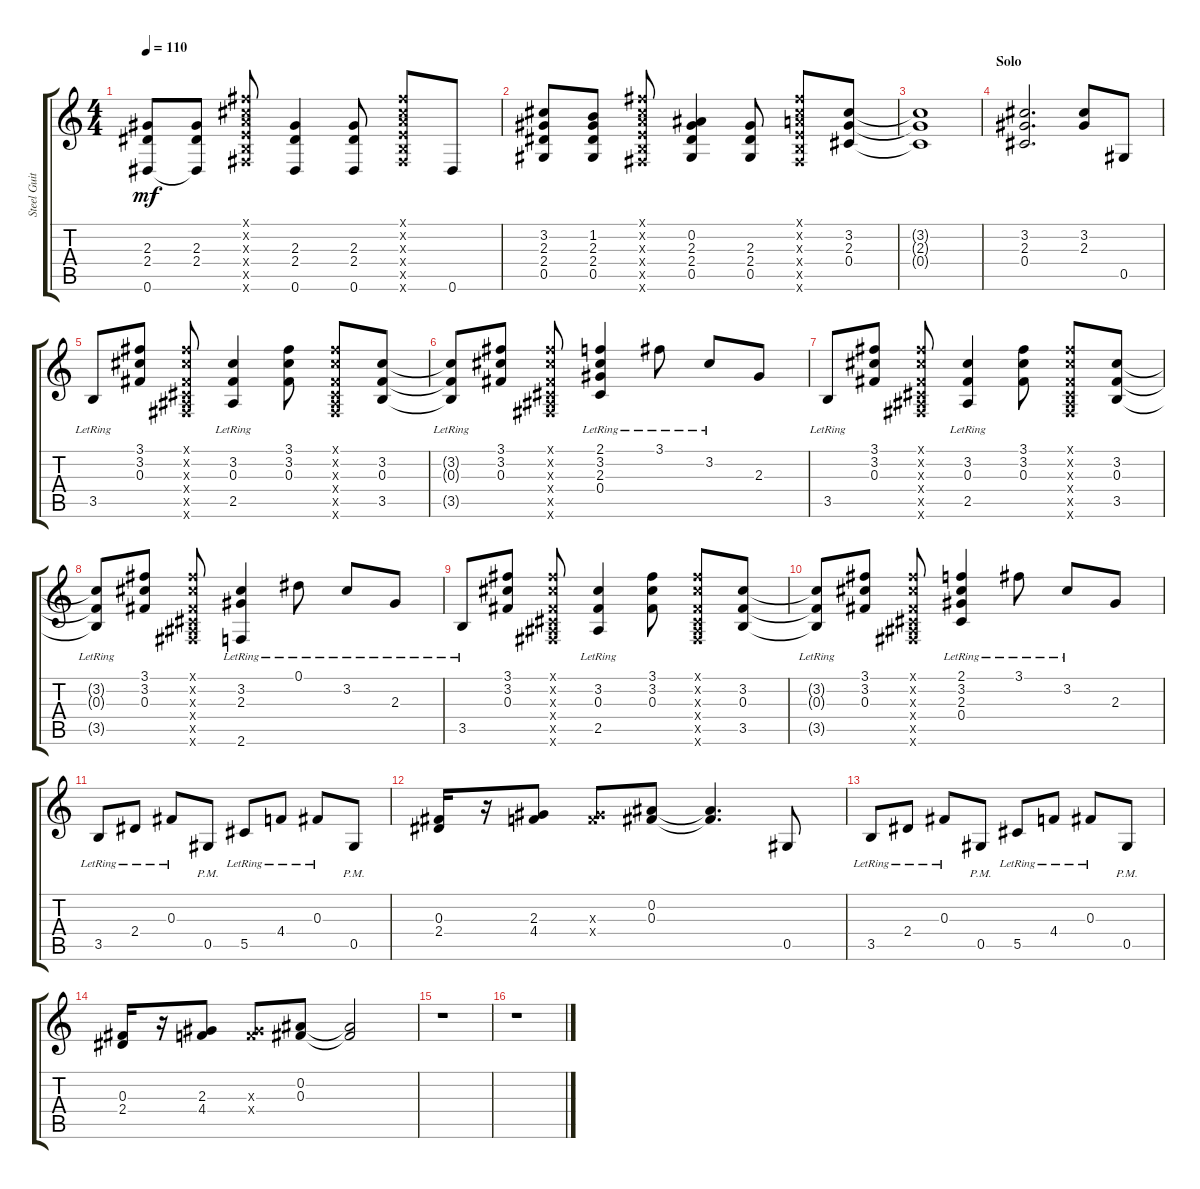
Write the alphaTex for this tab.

\track ("Steel Guitar" "Steel Guit") {instrument acousticguitarnylon}
\staff {score tabs}
\tuning (Eb4 Bb3 Gb3 Db3 Ab2 Eb2) {hide}
\ts (4 4)
\tempo 110
\clef g2
\ks c
(2.3{t} 2.4{t} 0.6{t}).8{dy mf} (2.3 2.4 0.6{t}).8 (3.1{x} 3.2{x} 3.3{x} 3.4{x} 3.5{x} 3.6{x}).8 (2.3 2.4 0.6).4 (2.3 2.4 0.6).8 (3.1{x} 3.2{x} 3.3{x} 3.4{x} 3.5{x} 3.6{x}).8 0.6.8 |
(3.2 2.3 2.4 0.5).8 (1.2 2.3 2.4 0.5).8 (3.1{x} 3.2{x} 3.3{x} 3.4{x} 3.5{x} 3.6{x}).8 (0.2 2.3 2.4 0.5).4 (2.3 2.4 0.5).8 (3.1{x} 3.2{x} 3.3{x} 3.4{x} 3.5{x} 3.6{x}).8 (3.2 2.3 0.4).8 |
(3.2{t} 2.3{t} 0.4{t}).1 |
\section ("" "Solo")
(3.2 2.3 0.4).2{d} (3.2 2.3).8 0.5.8 |
3.5{lr}.8 (3.1 3.2 0.3).8 (3.1{x} 3.2{x} 0.3{x} 0.4{x} 2.5{x} 3.6{x}).8 (3.2 0.3 2.5{lr}).4 (3.1 3.2 0.3).8 (3.1{x} 3.2{x} 0.3{x} 0.4{x} 2.5{x} 3.6{x}).8 (3.2 0.3 3.5).8 |
(3.2{t} 0.3{t} 3.5{lr t}).8 (3.1 3.2 0.3).8 (3.1{x} 3.2{x} 0.3{x} 0.4{x} 2.5{x} 3.6{x}).8 (2.1{lr} 3.2{lr} 2.3{lr} 0.4{lr}).4 3.1{lr}.8 3.2{lr}.8 2.3.8 |
3.5{lr}.8 (3.1 3.2 0.3).8 (3.1{x} 3.2{x} 0.3{x} 0.4{x} 2.5{x} 3.6{x}).8 (3.2 0.3 2.5{lr}).4 (3.1 3.2 0.3).8 (3.1{x} 3.2{x} 0.3{x} 0.4{x} 2.5{x} 3.6{x}).8 (3.2 0.3 3.5).8 |
(3.2{t} 0.3{t} 3.5{lr t}).8 (3.1 3.2 0.3).8 (3.1{x} 3.2{x} 0.3{x} 0.4{x} 2.5{x} 3.6{x}).8 (3.2{lr} 2.3{lr} 2.6{lr}).4 0.1{lr}.8 3.2{lr}.8 2.3{lr}.8 |
3.5{lr}.8 (3.1 3.2 0.3).8 (3.1{x} 3.2{x} 0.3{x} 0.4{x} 2.5{x} 3.6{x}).8 (3.2 0.3 2.5{lr}).4 (3.1 3.2 0.3).8 (3.1{x} 3.2{x} 0.3{x} 0.4{x} 2.5{x} 3.6{x}).8 (3.2 0.3 3.5).8 |
(3.2{t} 0.3{t} 3.5{lr t}).8 (3.1 3.2 0.3).8 (3.1{x} 3.2{x} 0.3{x} 0.4{x} 2.5{x} 3.6{x}).8 (2.1{lr} 3.2{lr} 2.3{lr} 0.4{lr}).4 3.1{lr}.8 3.2{lr}.8 2.3.8 |
3.5{lr}.8 2.4{lr}.8 0.3{lr}.8 0.5{pm}.8 5.5{lr}.8 4.4{lr}.8 0.3{lr}.8 0.5{pm}.8 |
(0.3 2.4).16 r.16 (2.3 4.4).8 (2.3{x} 4.4{x}).8 (0.2 0.3).8 (0.2{t} 0.3{t}).4{d} 0.5.8 |
3.5{lr}.8 2.4{lr}.8 0.3{lr}.8 0.5{pm}.8 5.5{lr}.8 4.4{lr}.8 0.3{lr}.8 0.5{pm}.8 |
(0.3 2.4).16 r.16 (2.3 4.4).8 (2.3{x} 4.4{x}).8 (0.2 0.3).8 (0.2{t} 0.3{t}).2 |
r.1 |
r.1
